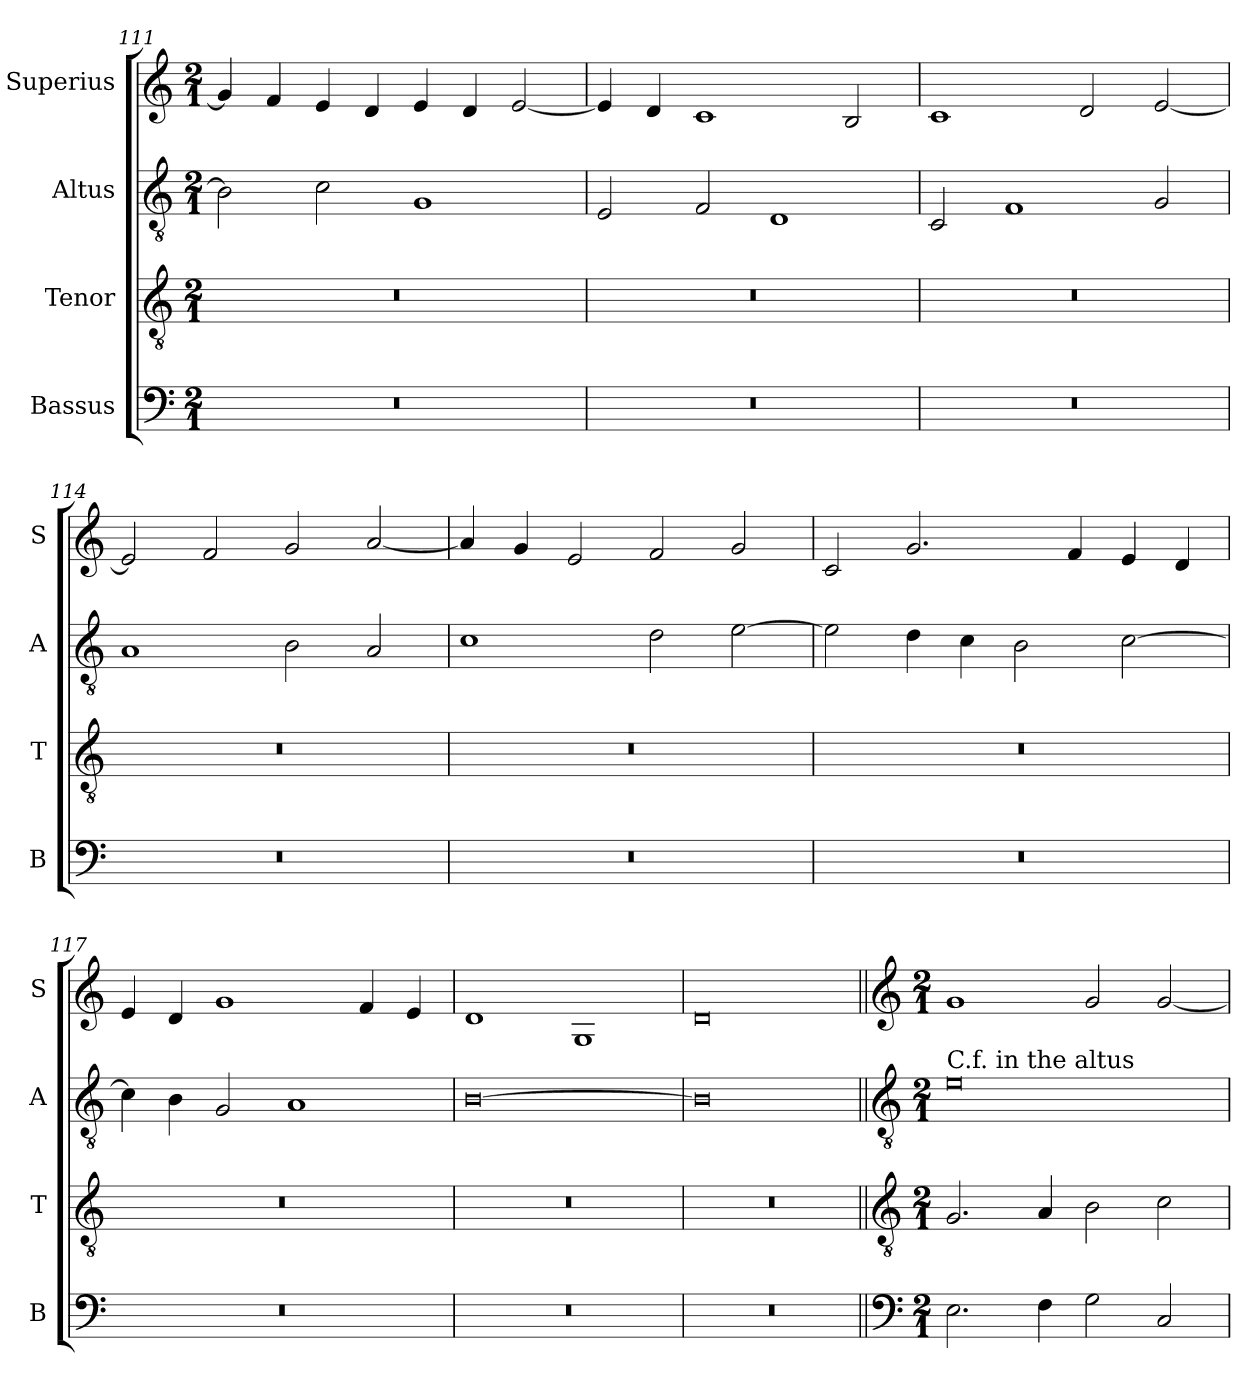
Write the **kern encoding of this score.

**kern	**kern	**kern	**kern
*part4	*part3	*part2	*part1
*staff4	*staff3	*staff2	*staff1
*I"Bassus	*I"Tenor	*I"Altus	*I"Superius
*I'B	*I'T	*I'A	*I'S
*clefF4	*clefGv2	*clefGv2	*clefG2
*k[]	*k[]	*k[]	*k[]
*M2/1	*M2/1	*M2/1	*M2/1
=111	=111	=111	=111
0r	0r	2B\]	4g/]
.	.	.	4f/
.	.	2c\	4e/
.	.	.	4d/
.	.	1G	4e/
.	.	.	4d/
.	.	.	[2e/
=112	=112	=112	=112
0r	0r	2E/	4e/]
.	.	.	4d/
.	.	2F/	1c
.	.	1D	.
.	.	.	2B/
=113	=113	=113	=113
0r	0r	2C/	1c
.	.	1F	.
.	.	.	2d/
.	.	2G/	[2e/
=114	=114	=114	=114
0r	0r	1A	2e/]
.	.	.	2f/
.	.	2B\	2g/
.	.	2A/	[2a/
=115	=115	=115	=115
0r	0r	1c	4a/]
.	.	.	4g/
.	.	.	2e/
.	.	2d\	2f/
.	.	[2e\	2g/
=116	=116	=116	=116
0r	0r	2e\]	2c/
.	.	4d\	2.g/
.	.	4c\	.
.	.	2B\	.
.	.	.	4f/
.	.	[2c\	4e/
.	.	.	4d/
=117	=117	=117	=117
0r	0r	4c\]	4e/
.	.	4B\	4d/
.	.	2G/	1g
.	.	1A	.
.	.	.	4f/
.	.	.	4e/
=118	=118	=118	=118
0r	0r	[0B	1d
.	.	.	1G
=119	=119	=119	=119
0r	0r	0B]	0d
!!LO:LB:g=z
=120||	=120||	=120||	=120||
*clefF4	*clefGv2	*clefGv2	*clefG2
*k[]	*k[]	*k[]	*k[]
*M2/1	*M2/1	*M2/1	*M2/1
!	!	!LO:TX:a:t=C.f. in the altus	!
2.E\	2.G/	0e	1g
4F\	4A/	.	.
2G\	2B\	.	2g/
2C/	2c\	.	[2g/
=	=	=	=
*-	*-	*-	*-
